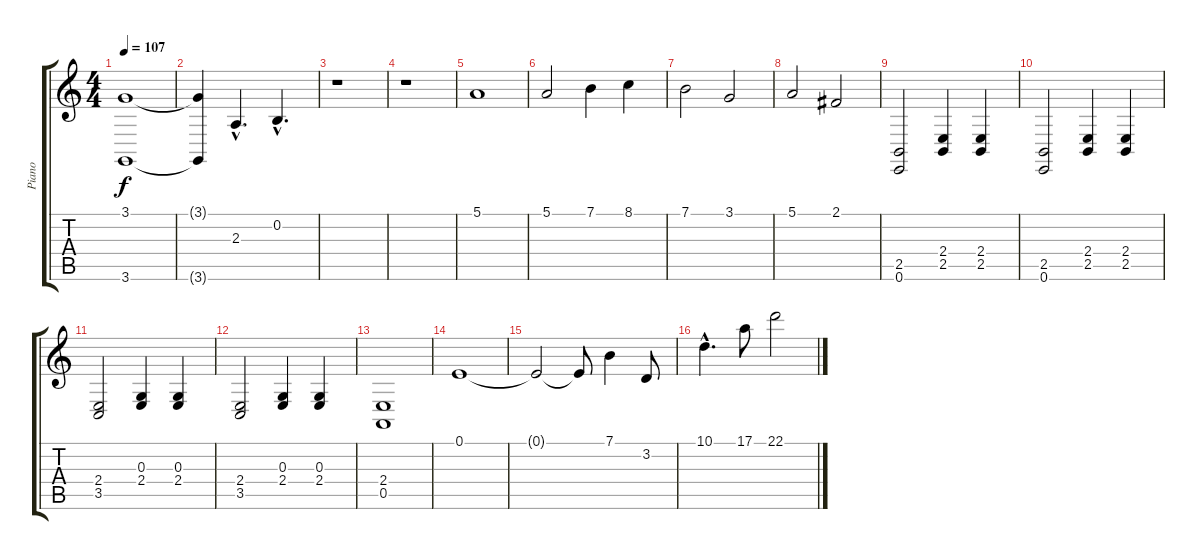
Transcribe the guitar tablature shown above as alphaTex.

\track ("Piano" "Piano") {instrument acousticgrandpiano}
\staff {score tabs}
\tuning (E4 B3 G3 D3 A2 E2) {hide}
\ts (4 4)
\tempo 107
\clef g2
\ks c
(3.1 3.6).1{dy f} |
(3.1{t} 3.6{t}).4 2.3{hac}.4{d} 0.2{hac}.4{d} |
r.1 |
r.1 |
5.1.1 |
5.1.2 7.1.4 8.1.4 |
7.1.2 3.1.2 |
5.1.2 2.1.2 |
(2.5 0.6).2 (2.4 2.5).4 (2.4 2.5).4 |
(2.5 0.6).2 (2.4 2.5).4 (2.4 2.5).4 |
(2.4 3.5).2 (0.3 2.4).4 (0.3 2.4).4 |
(2.4 3.5).2 (0.3 2.4).4 (0.3 2.4).4 |
(2.4 0.5).1 |
0.1.1 |
0.1{t}.2 0.1{t}.8 7.1.4 3.2.8 |
10.1{hac}.4{d} 17.1.8 22.1.2
